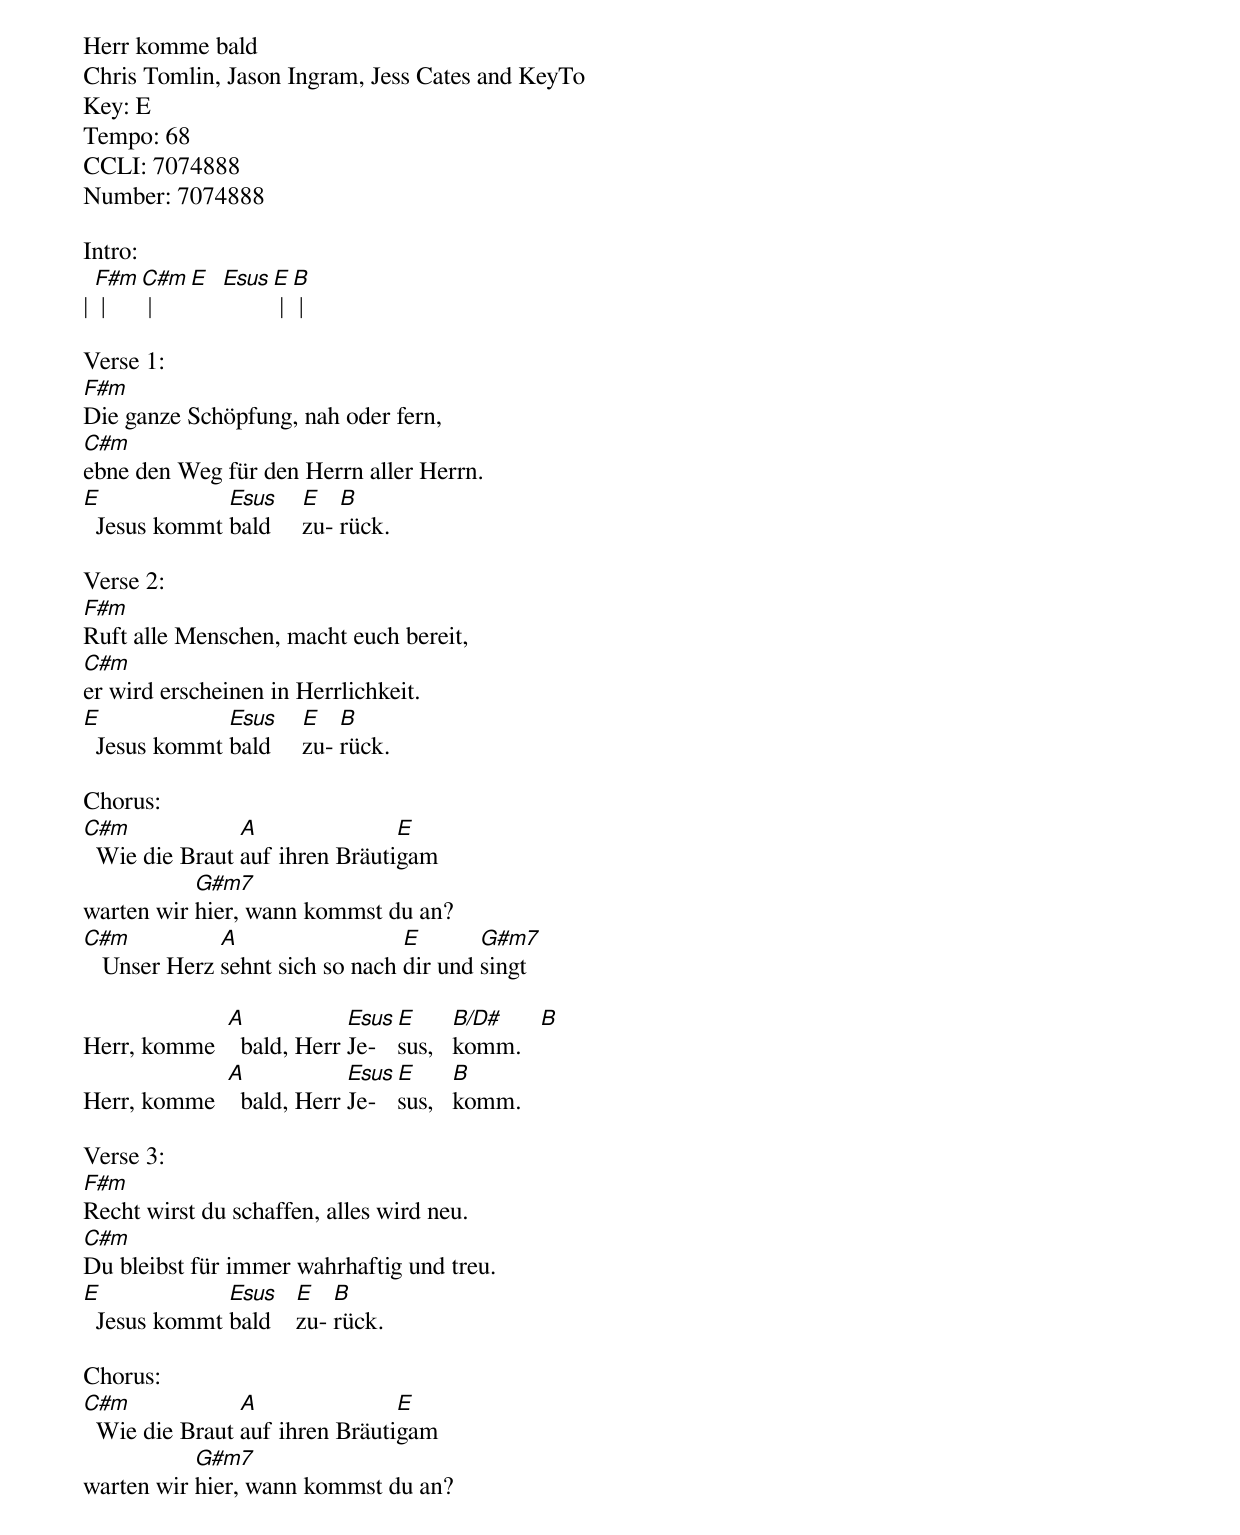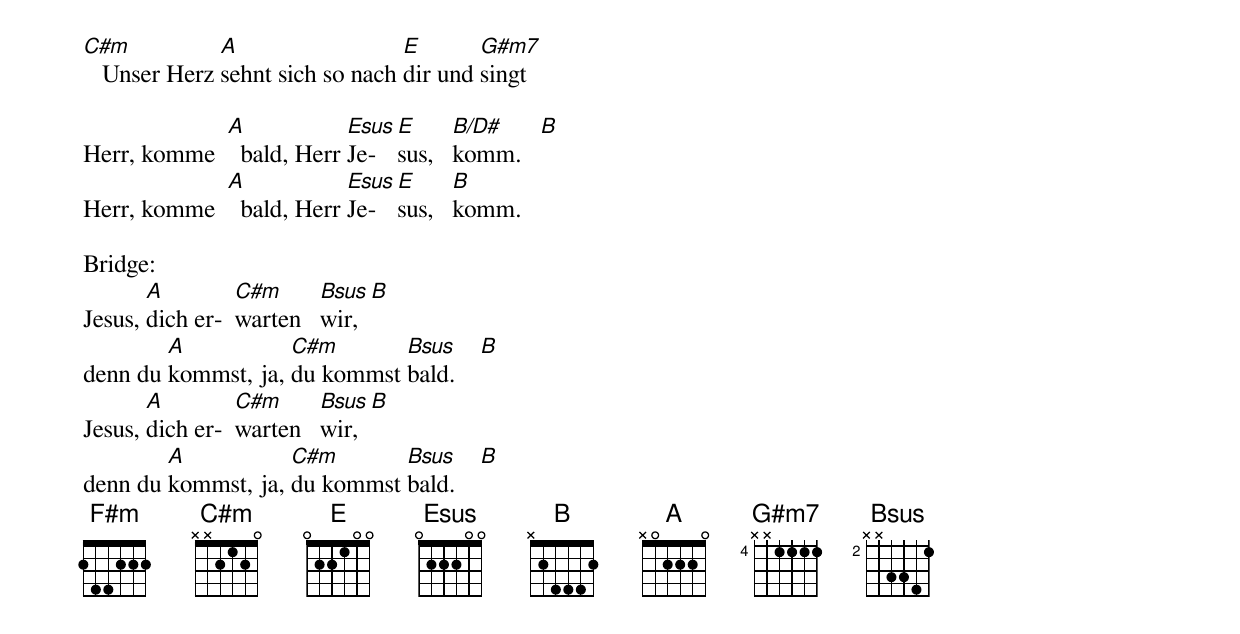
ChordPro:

Herr komme bald
Chris Tomlin, Jason Ingram, Jess Cates and KeyTo
Key: E
Tempo: 68
CCLI: 7074888
Number: 7074888

Intro:
| [F#m] | [C#m] | [E]  [Esus][E] | [B] |

Verse 1:
[F#m]Die ganze Schöpfung, nah oder fern,
[C#m]ebne den Weg für den Herrn aller Herrn.
[E]  Jesus kommt [Esus]bald     [E]zu- [B]rück.

Verse 2:
[F#m]Ruft alle Menschen, macht euch bereit,
[C#m]er wird erscheinen in Herrlichkeit.
[E]  Jesus kommt [Esus]bald     [E]zu- [B]rück.

Chorus:
[C#m]  Wie die Braut [A]auf ihren Bräuti[E]gam
warten wir [G#m7]hier, wann kommst du an?
[C#m]   Unser Herz [A]sehnt sich so nach [E]dir und [G#m7]singt

Herr, komme  [A]  bald, Herr [Esus]Je-  [E]sus,   [B/D#]komm.   [B]
Herr, komme  [A]  bald, Herr [Esus]Je-  [E]sus,   [B]komm.

Verse 3:
[F#m]Recht wirst du schaffen, alles wird neu.
[C#m]Du bleibst für immer wahrhaftig und treu.
[E]  Jesus kommt [Esus]bald    [E]zu- [B]rück.

Chorus:
[C#m]  Wie die Braut [A]auf ihren Bräuti[E]gam
warten wir [G#m7]hier, wann kommst du an?
[C#m]   Unser Herz [A]sehnt sich so nach [E]dir und [G#m7]singt

Herr, komme  [A]  bald, Herr [Esus]Je-  [E]sus,   [B/D#]komm.   [B]
Herr, komme  [A]  bald, Herr [Esus]Je-  [E]sus,   [B]komm.

Bridge:
Jesus, [A]dich er-  [C#m]warten   [Bsus]wir,  [B]
denn du [A]kommst, ja, [C#m]du kommst [Bsus]bald.    [B]
Jesus, [A]dich er-  [C#m]warten   [Bsus]wir,  [B]
denn du [A]kommst, ja, [C#m]du kommst [Bsus]bald.    [B]
